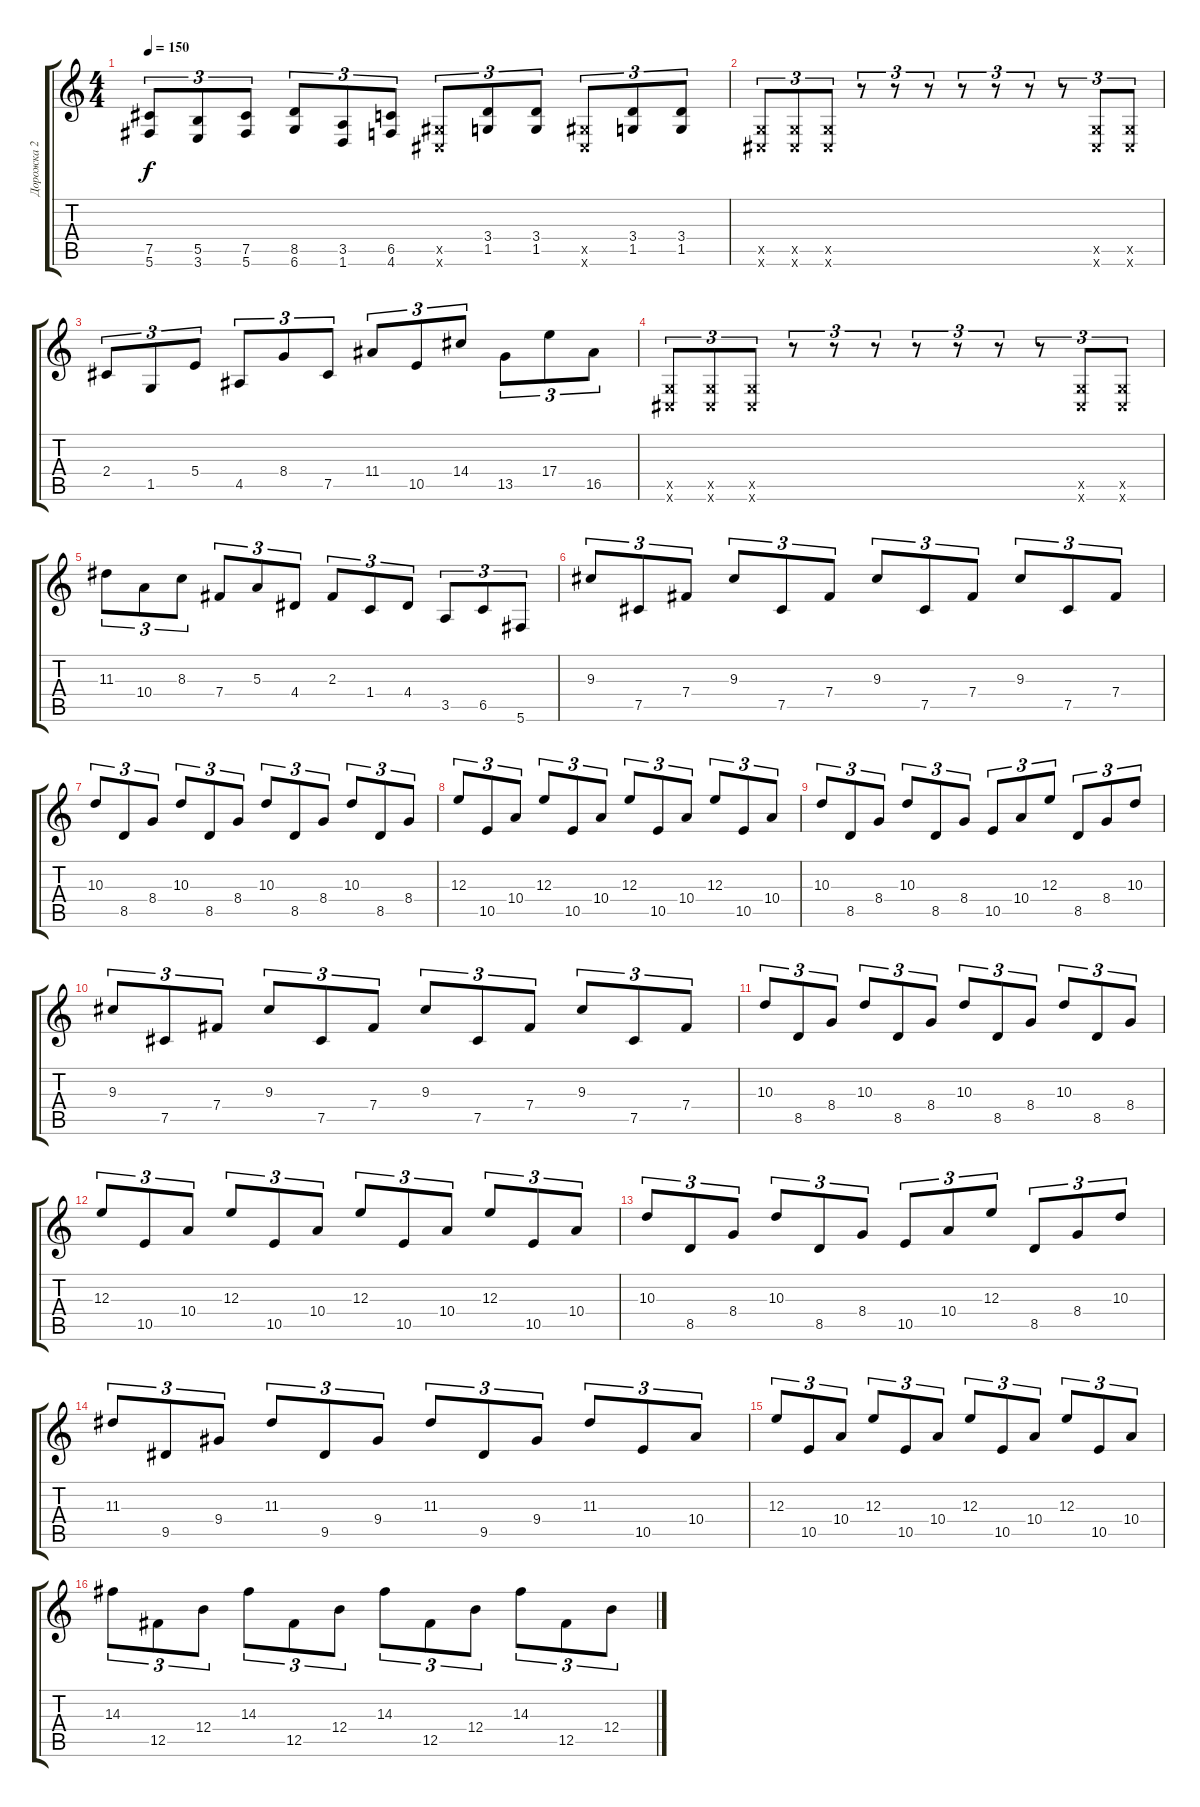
\track ("Дорожка 2" "Дорожка 2") {instrument distortionguitar}
\staff {score tabs}
\tuning (Db4 Ab3 E3 B2 Gb2 Db2) {hide}
\ts (4 4)
\tempo 150
\clef g2
\ks c
(7.5 5.6).8{tu (3 2) dy f} (5.5 3.6).8{tu (3 2)} (7.5 5.6).8{tu (3 2)} (8.5 6.6).8{tu (3 2)} (3.5 1.6).8{tu (3 2)} (6.5 4.6).8{tu (3 2)} (2.5{x} 0.6{x}).8{tu (3 2)} (3.4 1.5).8{tu (3 2)} (3.4 1.5).8{tu (3 2)} (2.5{x} 0.6{x}).8{tu (3 2)} (3.4 1.5).8{tu (3 2)} (3.4 1.5).8{tu (3 2)} |
(1.5{x} 0.6{x}).8{tu (3 2)} (1.5{x} 0.6{x}).8{tu (3 2)} (1.5{x} 0.6{x}).8{tu (3 2)} r.8{tu (3 2)} r.8{tu (3 2)} r.8{tu (3 2)} r.8{tu (3 2)} r.8{tu (3 2)} r.8{tu (3 2)} r.8{tu (3 2)} (1.5{x} 0.6{x}).8{tu (3 2)} (1.5{x} 0.6{x}).8{tu (3 2)} |
2.4.8{tu (3 2)} 1.5.8{tu (3 2)} 5.4.8{tu (3 2)} 4.5.8{tu (3 2)} 8.4.8{tu (3 2)} 7.5.8{tu (3 2)} 11.4.8{tu (3 2)} 10.5.8{tu (3 2)} 14.4.8{tu (3 2)} 13.5.8{tu (3 2)} 17.4.8{tu (3 2)} 16.5.8{tu (3 2)} |
(1.5{x} 0.6{x}).8{tu (3 2)} (1.5{x} 0.6{x}).8{tu (3 2)} (1.5{x} 0.6{x}).8{tu (3 2)} r.8{tu (3 2)} r.8{tu (3 2)} r.8{tu (3 2)} r.8{tu (3 2)} r.8{tu (3 2)} r.8{tu (3 2)} r.8{tu (3 2)} (1.5{x} 0.6{x}).8{tu (3 2)} (1.5{x} 0.6{x}).8{tu (3 2)} |
11.3.8{tu (3 2)} 10.4.8{tu (3 2)} 8.3.8{tu (3 2)} 7.4.8{tu (3 2)} 5.3.8{tu (3 2)} 4.4.8{tu (3 2)} 2.3.8{tu (3 2)} 1.4.8{tu (3 2)} 4.4.8{tu (3 2)} 3.5.8{tu (3 2)} 6.5.8{tu (3 2)} 5.6.8{tu (3 2)} |
9.3.8{tu (3 2)} 7.5.8{tu (3 2)} 7.4.8{tu (3 2)} 9.3.8{tu (3 2)} 7.5.8{tu (3 2)} 7.4.8{tu (3 2)} 9.3.8{tu (3 2)} 7.5.8{tu (3 2)} 7.4.8{tu (3 2)} 9.3.8{tu (3 2)} 7.5.8{tu (3 2)} 7.4.8{tu (3 2)} |
10.3.8{tu (3 2)} 8.5.8{tu (3 2)} 8.4.8{tu (3 2)} 10.3.8{tu (3 2)} 8.5.8{tu (3 2)} 8.4.8{tu (3 2)} 10.3.8{tu (3 2)} 8.5.8{tu (3 2)} 8.4.8{tu (3 2)} 10.3.8{tu (3 2)} 8.5.8{tu (3 2)} 8.4.8{tu (3 2)} |
12.3.8{tu (3 2)} 10.5.8{tu (3 2)} 10.4.8{tu (3 2)} 12.3.8{tu (3 2)} 10.5.8{tu (3 2)} 10.4.8{tu (3 2)} 12.3.8{tu (3 2)} 10.5.8{tu (3 2)} 10.4.8{tu (3 2)} 12.3.8{tu (3 2)} 10.5.8{tu (3 2)} 10.4.8{tu (3 2)} |
10.3.8{tu (3 2)} 8.5.8{tu (3 2)} 8.4.8{tu (3 2)} 10.3.8{tu (3 2)} 8.5.8{tu (3 2)} 8.4.8{tu (3 2)} 10.5.8{tu (3 2)} 10.4.8{tu (3 2)} 12.3.8{tu (3 2)} 8.5.8{tu (3 2)} 8.4.8{tu (3 2)} 10.3.8{tu (3 2)} |
9.3.8{tu (3 2)} 7.5.8{tu (3 2)} 7.4.8{tu (3 2)} 9.3.8{tu (3 2)} 7.5.8{tu (3 2)} 7.4.8{tu (3 2)} 9.3.8{tu (3 2)} 7.5.8{tu (3 2)} 7.4.8{tu (3 2)} 9.3.8{tu (3 2)} 7.5.8{tu (3 2)} 7.4.8{tu (3 2)} |
10.3.8{tu (3 2)} 8.5.8{tu (3 2)} 8.4.8{tu (3 2)} 10.3.8{tu (3 2)} 8.5.8{tu (3 2)} 8.4.8{tu (3 2)} 10.3.8{tu (3 2)} 8.5.8{tu (3 2)} 8.4.8{tu (3 2)} 10.3.8{tu (3 2)} 8.5.8{tu (3 2)} 8.4.8{tu (3 2)} |
12.3.8{tu (3 2)} 10.5.8{tu (3 2)} 10.4.8{tu (3 2)} 12.3.8{tu (3 2)} 10.5.8{tu (3 2)} 10.4.8{tu (3 2)} 12.3.8{tu (3 2)} 10.5.8{tu (3 2)} 10.4.8{tu (3 2)} 12.3.8{tu (3 2)} 10.5.8{tu (3 2)} 10.4.8{tu (3 2)} |
10.3.8{tu (3 2)} 8.5.8{tu (3 2)} 8.4.8{tu (3 2)} 10.3.8{tu (3 2)} 8.5.8{tu (3 2)} 8.4.8{tu (3 2)} 10.5.8{tu (3 2)} 10.4.8{tu (3 2)} 12.3.8{tu (3 2)} 8.5.8{tu (3 2)} 8.4.8{tu (3 2)} 10.3.8{tu (3 2)} |
11.3.8{tu (3 2)} 9.5.8{tu (3 2)} 9.4.8{tu (3 2)} 11.3.8{tu (3 2)} 9.5.8{tu (3 2)} 9.4.8{tu (3 2)} 11.3.8{tu (3 2)} 9.5.8{tu (3 2)} 9.4.8{tu (3 2)} 11.3.8{tu (3 2)} 10.5.8{tu (3 2)} 10.4.8{tu (3 2)} |
12.3.8{tu (3 2)} 10.5.8{tu (3 2)} 10.4.8{tu (3 2)} 12.3.8{tu (3 2)} 10.5.8{tu (3 2)} 10.4.8{tu (3 2)} 12.3.8{tu (3 2)} 10.5.8{tu (3 2)} 10.4.8{tu (3 2)} 12.3.8{tu (3 2)} 10.5.8{tu (3 2)} 10.4.8{tu (3 2)} |
14.3.8{tu (3 2)} 12.5.8{tu (3 2)} 12.4.8{tu (3 2)} 14.3.8{tu (3 2)} 12.5.8{tu (3 2)} 12.4.8{tu (3 2)} 14.3.8{tu (3 2)} 12.5.8{tu (3 2)} 12.4.8{tu (3 2)} 14.3.8{tu (3 2)} 12.5.8{tu (3 2)} 12.4.8{tu (3 2)}
